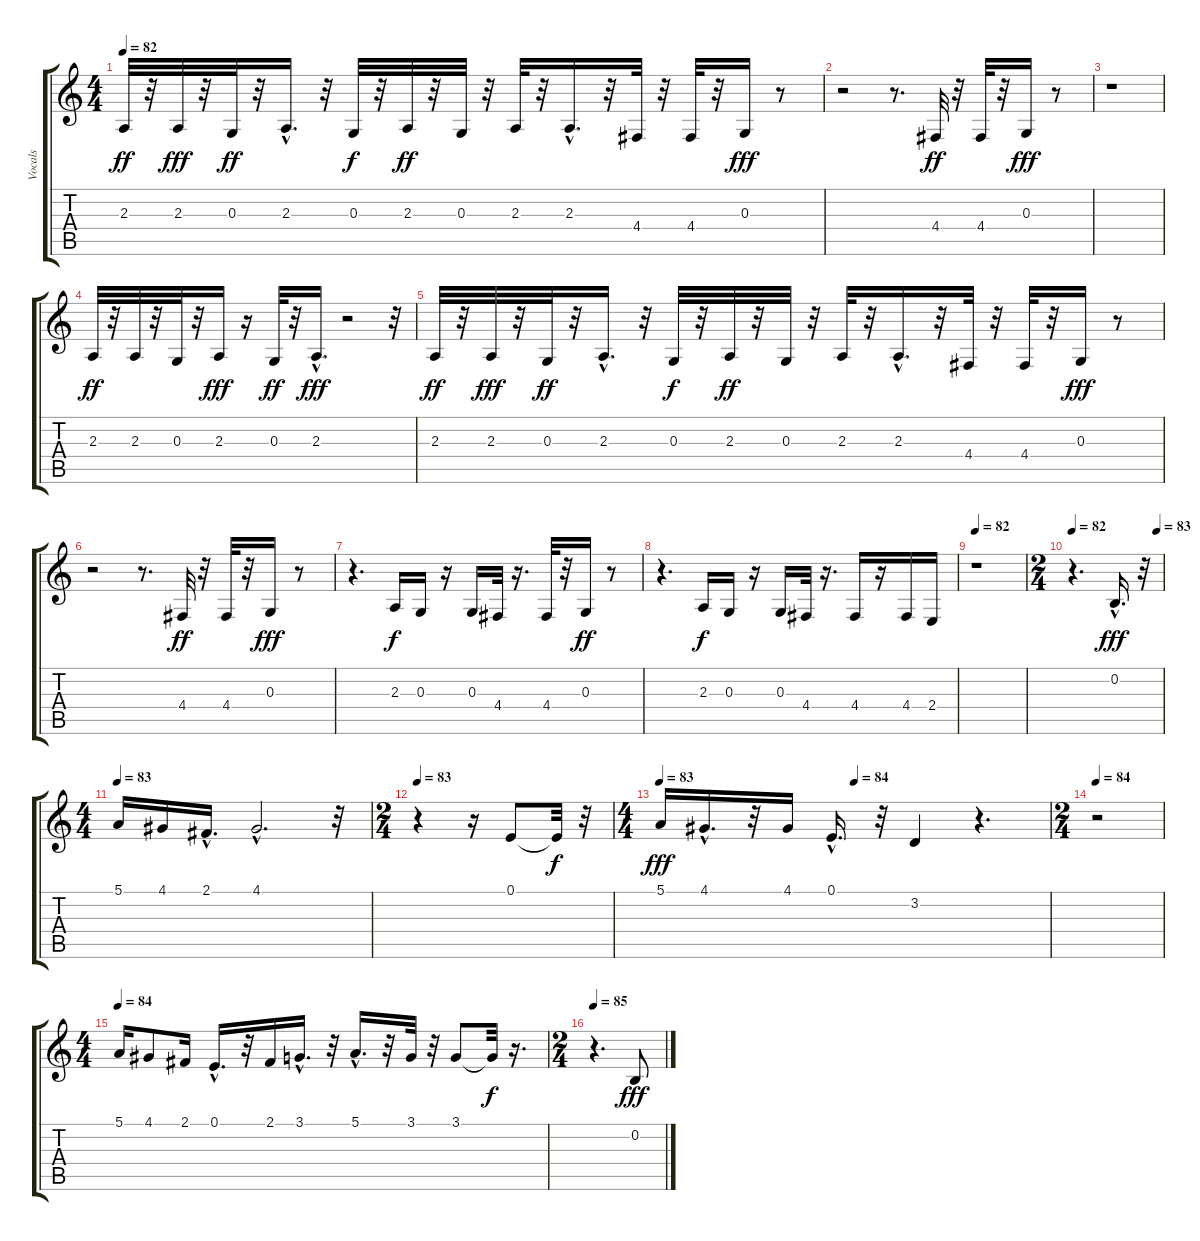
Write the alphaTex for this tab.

\track ("Vocals" "Vocals") {instrument clarinet}
\staff {score tabs}
\tuning (E4 B3 G3 D3 A2 E2) {hide}
\ts (4 4)
\tempo 82
\clef g2
\ks c
2.3.32{dy ff} r.32 2.3.32{dy fff} r.32 0.3.32{dy ff} r.32 2.3{hac}.16{d} r.32 0.3.32{dy f} r.32 2.3.32{dy ff} r.32 0.3.32 r.32 2.3.32 r.32 2.3{hac}.16{d} r.32 4.4.32 r.32 4.4.32 r.32 0.3.16{dy fff} r.8 |
r.2 r.8{d} 4.4.32{dy ff} r.32 4.4.32 r.32 0.3.16{dy fff} r.8 |
r.1 |
2.3.32{dy ff} r.32 2.3.32 r.32 0.3.32 r.32 2.3.16{dy fff} r.16 0.3.32{dy ff} r.32 2.3{hac}.16{d dy fff} r.2 r.32 |
2.3.32{dy ff} r.32 2.3.32{dy fff} r.32 0.3.32{dy ff} r.32 2.3{hac}.16{d} r.32 0.3.32{dy f} r.32 2.3.32{dy ff} r.32 0.3.32 r.32 2.3.32 r.32 2.3{hac}.16{d} r.32 4.4.32 r.32 4.4.32 r.32 0.3.16{dy fff} r.8 |
r.2 r.8{d} 4.4.32{dy ff} r.32 4.4.32 r.32 0.3.16{dy fff} r.8 |
r.4{d} 2.3.16{dy f} 0.3.16 r.16 0.3.16 4.4.32 r.16{d} 4.4.32 r.32 0.3.16{dy ff} r.8 |
r.4{d} 2.3.16{dy f} 0.3.16 r.16 0.3.16 4.4.32 r.16{d} 4.4.16 r.16 4.4.16 2.4.16 |
\tempo 82
r.1 |
\ts (2 4)
\tempo 82
\tempo (83 0.9375)
r.4{d} 0.2{hac}.16{d dy fff} r.32 |
\ts (4 4)
\tempo 83
5.1.16 4.1.16 2.1{hac}.16{d} 4.1{hac}.2{d} r.32 |
\ts (2 4)
\tempo 83
r.4 r.16 0.1.8 0.1{t}.32{dy f} r.32 |
\ts (4 4)
\tempo 83
\tempo (84 0.5)
5.1.16{dy fff} 4.1{hac}.16{d} r.32 4.1.16 0.1{hac}.16{d} r.32 3.2.4 r.4{d} |
\ts (2 4)
\tempo 84
r.2 |
\ts (4 4)
\tempo 84
5.1.16 4.1.8 2.1.16 0.1{hac}.16{d} r.32 2.1.16 3.1{hac}.16{d} r.32 5.1{hac}.16{d} r.32 3.1.32 r.32 3.1.8 3.1{t}.32{dy f} r.16{d} |
\ts (2 4)
\tempo 85
r.4{d} 0.2.8{dy fff}
